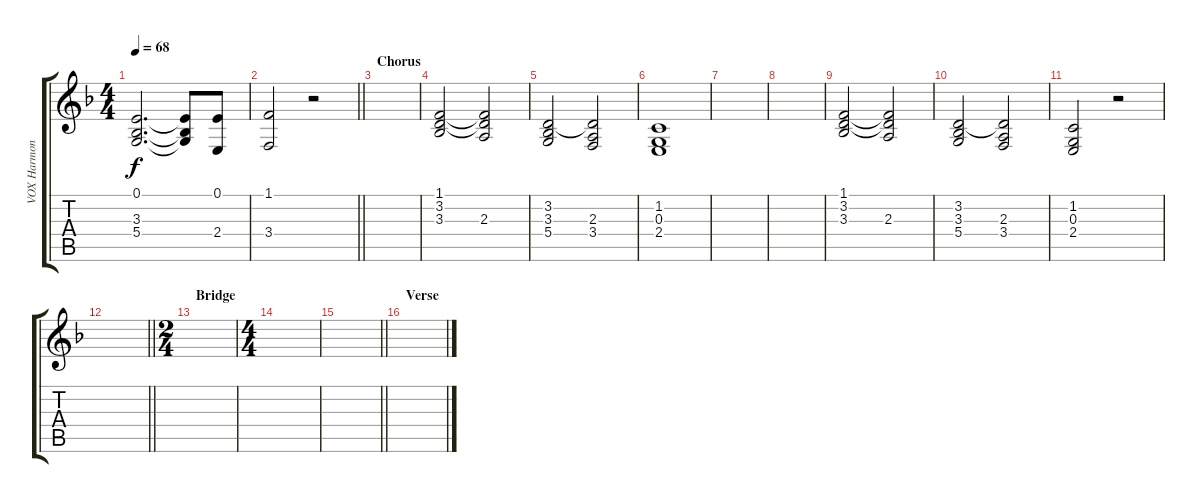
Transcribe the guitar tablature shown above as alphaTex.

\track ("VOX Harmonies" "VOX Harmon") {instrument choiraahs}
\staff {score tabs}
\tuning (E4 B3 G3 D3 A2 E2) {hide}
\ts (4 4)
\tempo 68
\clef g2
\ks f
(0.1 3.3 5.4).2{d dy f} (0.1{t} 3.3{t} 5.4{t}).8 (0.1 2.4).8 |
\barLineRight lightlight
(1.1 3.4).2 r.2 |
\section ("" "Chorus")
|
(1.1 3.2 3.3).2 (1.1{t} 3.2{t} 2.3).2 |
(3.2 3.3 5.4).2 (3.2{t} 2.3 3.4).2 |
(1.2 0.3 2.4).1 |
|
|
(1.1 3.2 3.3).2 (1.1{t} 3.2{t} 2.3).2 |
(3.2 3.3 5.4).2 (3.2{t} 2.3 3.4).2 |
(1.2 0.3 2.4).2 r.2 |
\barLineRight lightlight
|
\ts (2 4)
\section ("" "Bridge")
|
\ts (4 4)
|
\barLineRight lightlight
|
\section ("" "Verse")
